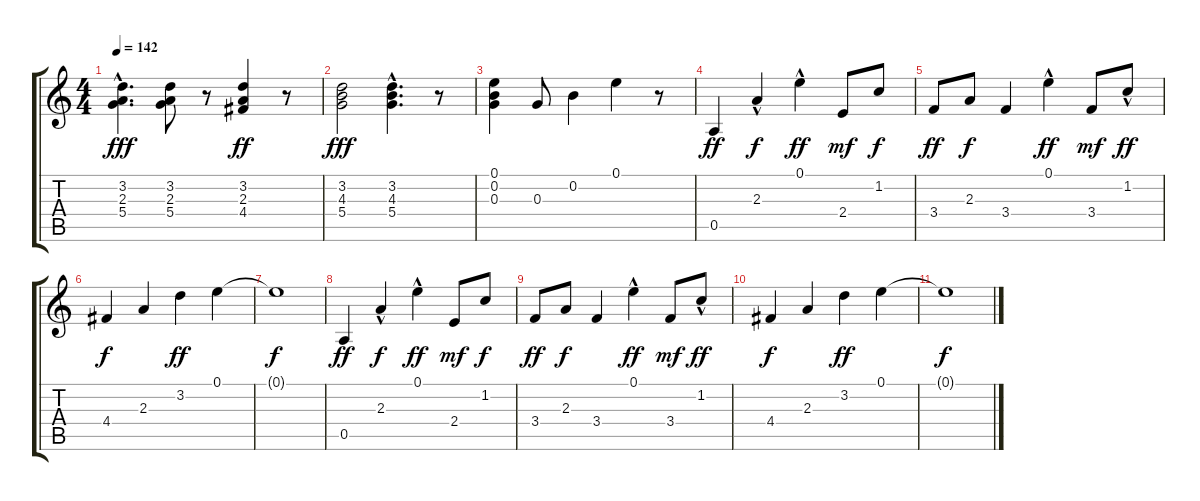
\track "" {instrument electricguitarclean}
\staff {score tabs}
\tuning (E4 B3 G3 D3 A2 E2) {hide}
\ts (4 4)
\tempo 142
\clef g2
\ks c
(3.2{hac} 2.3{hac} 5.4).4{d dy fff} (3.2 2.3 5.4).8 r.8 (3.2 2.3 4.4).4{dy ff} r.8 |
(3.2 4.3 5.4).2{dy fff} (3.2{hac} 4.3 5.4{hac}).4{d} r.8 |
(0.1 0.2 0.3).4 0.3.8 0.2.4 0.1.4 r.8 |
0.5.4{dy ff} 2.3{hac}.4{dy f} 0.1{hac}.4{dy ff} 2.4.8{dy mf} 1.2.8{dy f} |
3.4.8{dy ff} 2.3.8{dy f} 3.4.4 0.1{hac}.4{dy ff} 3.4.8{dy mf} 1.2{hac}.8{dy ff} |
4.4.4{dy f} 2.3.4 3.2.4{dy ff} 0.1.4 |
0.1{t}.1{dy f} |
0.5.4{dy ff} 2.3{hac}.4{dy f} 0.1{hac}.4{dy ff} 2.4.8{dy mf} 1.2.8{dy f} |
3.4.8{dy ff} 2.3.8{dy f} 3.4.4 0.1{hac}.4{dy ff} 3.4.8{dy mf} 1.2{hac}.8{dy ff} |
4.4.4{dy f} 2.3.4 3.2.4{dy ff} 0.1.4 |
0.1{t}.1{dy f}
